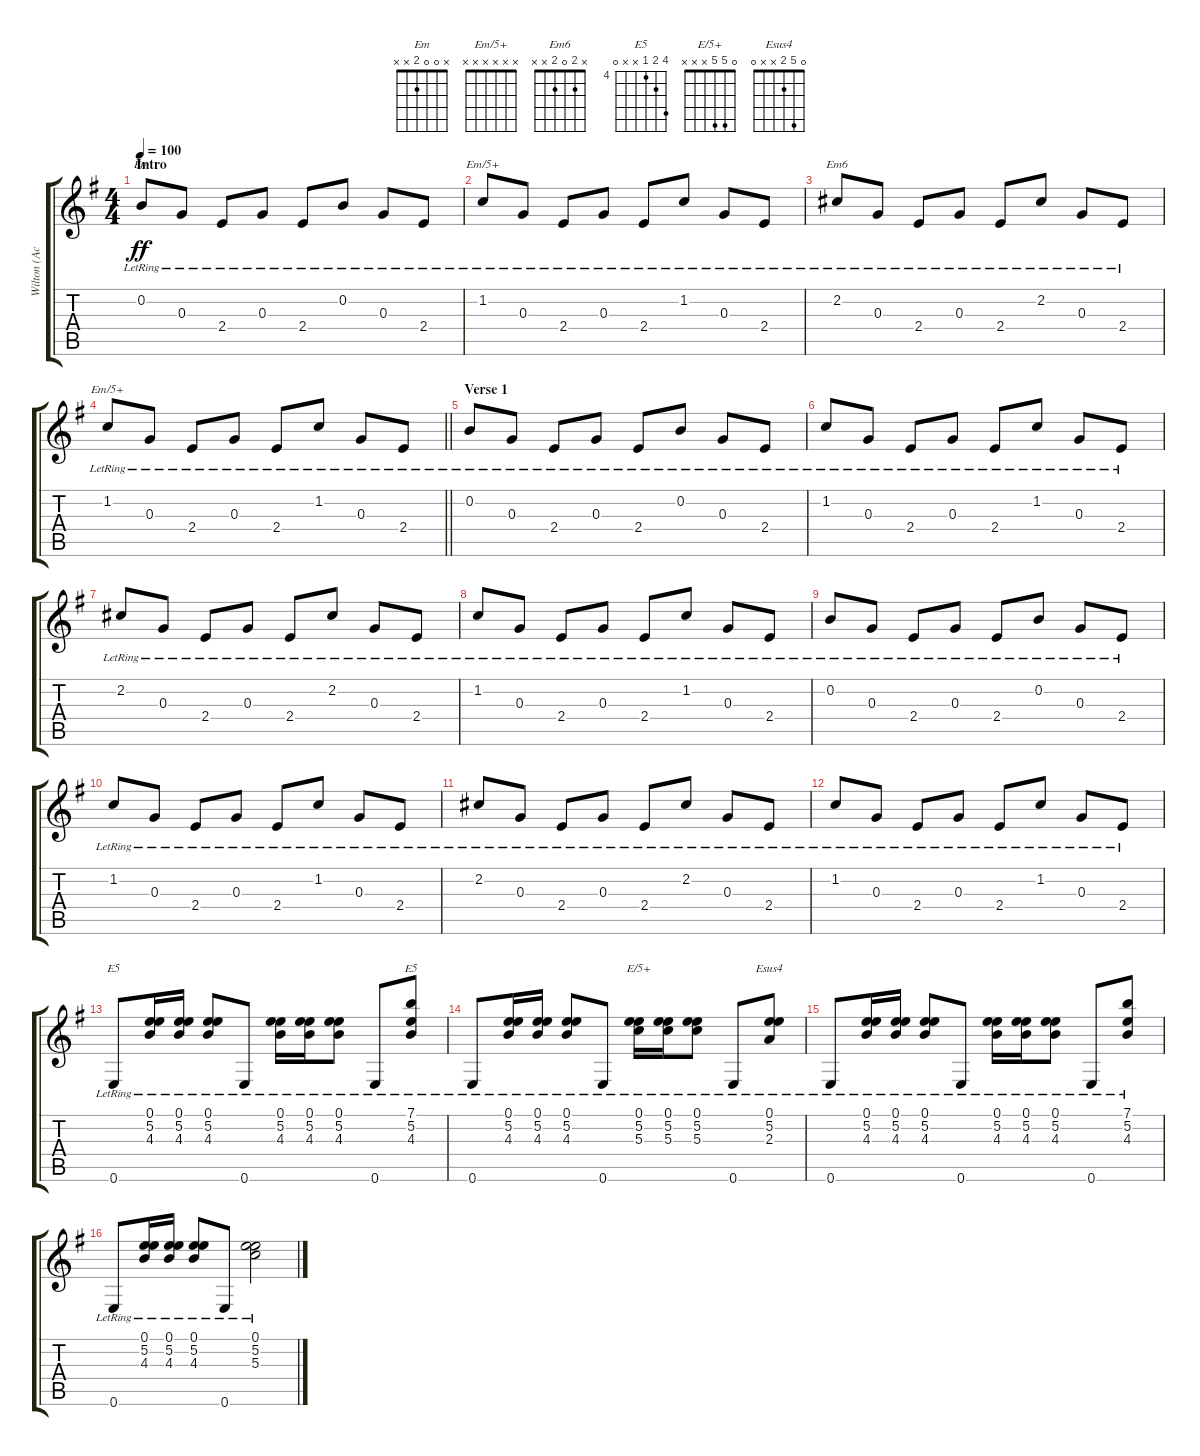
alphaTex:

\track ("Wilton (Acoustic)" "Wilton (Ac") {instrument acousticguitarsteel}
\staff {score tabs}
\tuning (E4 B3 G3 D3 A2 E2) {hide}
\chord ("Em" x 0 0 2 x x)
\chord ("Em/5+" x 1 0 2 x x)
\chord ("Em6" x 2 0 2 x x)
\chord ("Em/5+" x x x x x x)
\chord ("E5" 0 5 4 x x 0)
\chord ("E5" 7 5 4 x x 0) {firstfret 4}
\chord ("E/5+" 0 5 5 x x x)
\chord ("Esus4" 0 5 2 x x 0)
\ts (4 4)
\section ("" "Intro")
\tempo 100
\clef g2
\ks g
0.2{lr}.8{ch "Em" dy ff instrument acousticguitarsteel} 0.3{lr}.8 2.4{lr}.8 0.3{lr}.8 2.4{lr}.8 0.2{lr}.8 0.3{lr}.8 2.4{lr}.8 |
1.2{lr}.8{ch "Em/5+"} 0.3{lr}.8 2.4{lr}.8 0.3{lr}.8 2.4{lr}.8 1.2{lr}.8 0.3{lr}.8 2.4{lr}.8 |
2.2{lr}.8{ch "Em6"} 0.3{lr}.8 2.4{lr}.8 0.3{lr}.8 2.4{lr}.8 2.2{lr}.8 0.3{lr}.8 2.4{lr}.8 |
\barLineRight lightlight
1.2{lr}.8{ch "Em/5+"} 0.3{lr}.8 2.4{lr}.8 0.3{lr}.8 2.4{lr}.8 1.2{lr}.8 0.3{lr}.8 2.4{lr}.8 |
\section ("" "Verse 1")
0.2{lr}.8 0.3{lr}.8 2.4{lr}.8 0.3{lr}.8 2.4{lr}.8 0.2{lr}.8 0.3{lr}.8 2.4{lr}.8 |
1.2{lr}.8 0.3{lr}.8 2.4{lr}.8 0.3{lr}.8 2.4{lr}.8 1.2{lr}.8 0.3{lr}.8 2.4{lr}.8 |
2.2{lr}.8 0.3{lr}.8 2.4{lr}.8 0.3{lr}.8 2.4{lr}.8 2.2{lr}.8 0.3{lr}.8 2.4{lr}.8 |
1.2{lr}.8 0.3{lr}.8 2.4{lr}.8 0.3{lr}.8 2.4{lr}.8 1.2{lr}.8 0.3{lr}.8 2.4{lr}.8 |
0.2{lr}.8 0.3{lr}.8 2.4{lr}.8 0.3{lr}.8 2.4{lr}.8 0.2{lr}.8 0.3{lr}.8 2.4{lr}.8 |
1.2{lr}.8 0.3{lr}.8 2.4{lr}.8 0.3{lr}.8 2.4{lr}.8 1.2{lr}.8 0.3{lr}.8 2.4{lr}.8 |
2.2{lr}.8 0.3{lr}.8 2.4{lr}.8 0.3{lr}.8 2.4{lr}.8 2.2{lr}.8 0.3{lr}.8 2.4{lr}.8 |
1.2{lr}.8 0.3{lr}.8 2.4{lr}.8 0.3{lr}.8 2.4{lr}.8 1.2{lr}.8 0.3{lr}.8 2.4{lr}.8 |
0.6{lr}.8{ch "E5"} (0.1{lr} 5.2{lr} 4.3{lr}).16 (0.1{lr} 5.2{lr} 4.3{lr}).16 (0.1{lr} 5.2{lr} 4.3{lr}).8 0.6{lr}.8 (0.1{lr} 5.2{lr} 4.3{lr}).16 (0.1{lr} 5.2{lr} 4.3{lr}).16 (0.1{lr} 5.2{lr} 4.3{lr}).8 0.6{lr}.8 (7.1{lr} 5.2{lr} 4.3{lr}).8{ch "E5"} |
0.6{lr}.8 (0.1{lr} 5.2{lr} 4.3{lr}).16 (0.1{lr} 5.2{lr} 4.3{lr}).16 (0.1{lr} 5.2{lr} 4.3{lr}).8 0.6{lr}.8 (0.1{lr} 5.2{lr} 5.3{lr}).16{ch "E/5+"} (0.1{lr} 5.2{lr} 5.3{lr}).16 (0.1{lr} 5.2{lr} 5.3{lr}).8 0.6{lr}.8 (0.1{lr} 5.2{lr} 2.3{lr}).8{ch "Esus4"} |
0.6{lr}.8 (0.1{lr} 5.2{lr} 4.3{lr}).16 (0.1{lr} 5.2{lr} 4.3{lr}).16 (0.1{lr} 5.2{lr} 4.3{lr}).8 0.6{lr}.8 (0.1{lr} 5.2{lr} 4.3{lr}).16 (0.1{lr} 5.2{lr} 4.3{lr}).16 (0.1{lr} 5.2{lr} 4.3{lr}).8 0.6{lr}.8 (7.1{lr} 5.2{lr} 4.3{lr}).8 |
0.6{lr}.8 (0.1{lr} 5.2{lr} 4.3{lr}).16 (0.1{lr} 5.2{lr} 4.3{lr}).16 (0.1{lr} 5.2{lr} 4.3{lr}).8 0.6{lr}.8 (0.1{lr} 5.2{lr} 5.3{lr}).2
